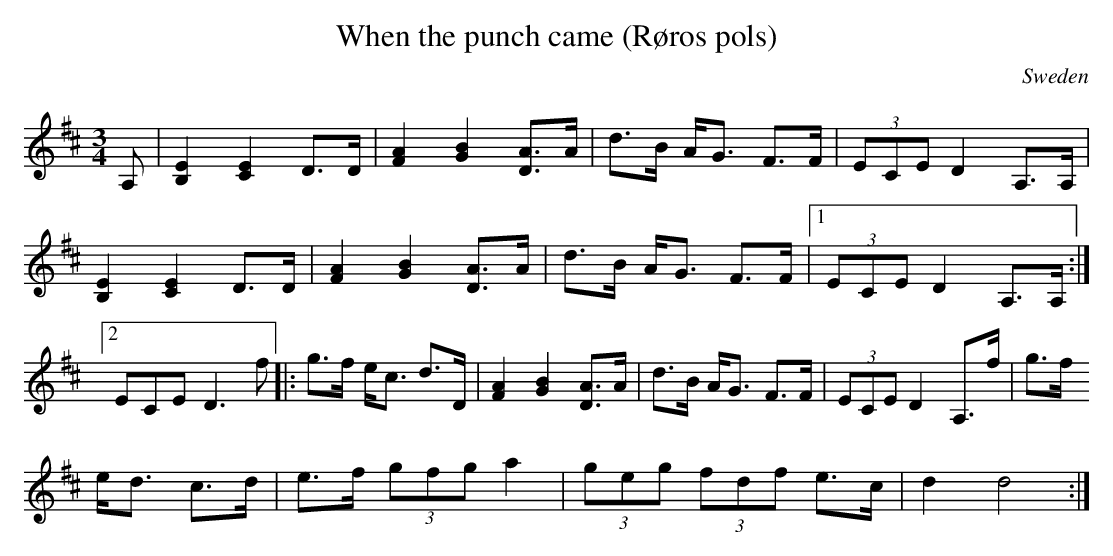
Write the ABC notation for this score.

X:1
T:When the punch came (Røros pols)
L:1/8
M:3/4
O:Sweden
K:D major
A,| [B,2E2] [C2E2] D>D| [F2A2] [G2B2] [DA]>A|d>B A<G F>F|(3ECE D2 A,>A,|
[B,2E2] [C2E2] D>D| [F2A2] [G2B2] [DA]>A|d>B A<G F>F|1(3ECE D2 A,>A,:|2(3
ECE D3 f|:g>f e<c d>D|[F2A2] [G2B2] [DA]>A|d>B A<G F>F|(3ECE D2 A,>f|g>f
 e<d c>d| e>f (3gfg a2|(3geg (3fdf e>c |d2 d4:|
